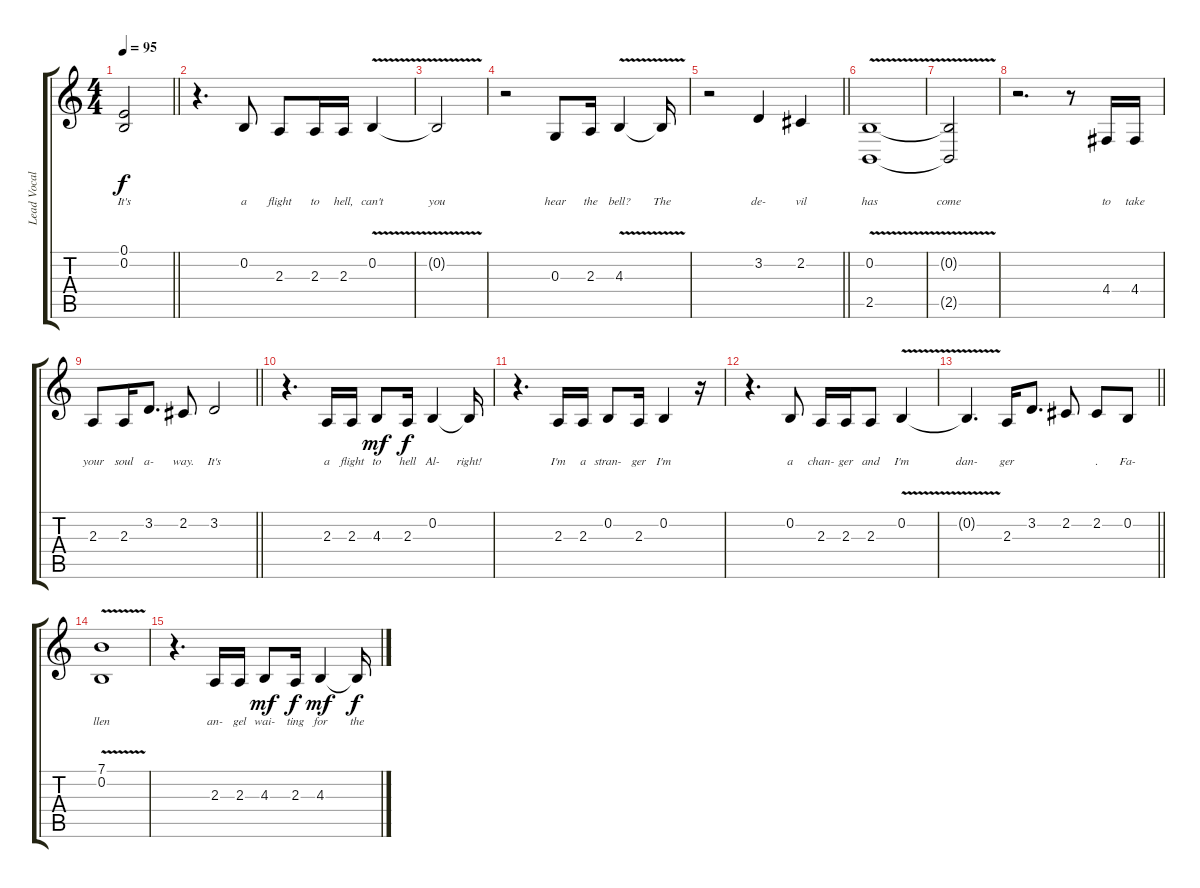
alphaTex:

\track ("Lead Vocals (Tobias Sammet / Jorn Lande)" "Lead Vocal") {instrument violin}
\staff {score tabs}
\tuning (E4 B3 G3 D3 A2 E2) {hide}
\ts (4 4)
\tempo 95
\clef g2
\barLineRight lightlight
\ks c
(0.1 0.2{t}).2{lyrics (0 "It's") lyrics (1 "") lyrics (2 "") lyrics (3 "") lyrics (4 "") dy f} |
r.4{d} 0.2.8{lyrics (0 "a") lyrics (1 "") lyrics (2 "") lyrics (3 "") lyrics (4 "")} 2.3.8{lyrics (0 "flight") lyrics (1 "") lyrics (2 "") lyrics (3 "") lyrics (4 "")} 2.3.16{lyrics (0 "to") lyrics (1 "") lyrics (2 "") lyrics (3 "") lyrics (4 "")} 2.3.16{lyrics (0 "hell,") lyrics (1 "") lyrics (2 "") lyrics (3 "") lyrics (4 "")} 0.2{v}.4{lyrics (0 "can't") lyrics (1 "") lyrics (2 "") lyrics (3 "") lyrics (4 "")} |
0.2{t}.2{lyrics (0 "you") lyrics (1 "") lyrics (2 "") lyrics (3 "") lyrics (4 "")} |
r.2 0.3.8{lyrics (0 "hear") lyrics (1 "") lyrics (2 "") lyrics (3 "") lyrics (4 "")} 2.3.16{lyrics (0 "the") lyrics (1 "") lyrics (2 "") lyrics (3 "") lyrics (4 "")} 4.3{v}.4{lyrics (0 "bell?") lyrics (1 "") lyrics (2 "") lyrics (3 "") lyrics (4 "")} 4.3{t}.16{lyrics (0 "The") lyrics (1 "") lyrics (2 "") lyrics (3 "") lyrics (4 "")} |
\barLineRight lightlight
r.2 3.2.4{lyrics (0 "de-") lyrics (1 "") lyrics (2 "") lyrics (3 "") lyrics (4 "")} 2.2.4{lyrics (0 "vil") lyrics (1 "") lyrics (2 "") lyrics (3 "") lyrics (4 "")} |
(0.2{v} 2.5).1{lyrics (0 "has") lyrics (1 "") lyrics (2 "") lyrics (3 "") lyrics (4 "")} |
(0.2{t} 2.5{t}).2{lyrics (0 "come") lyrics (1 "") lyrics (2 "") lyrics (3 "") lyrics (4 "")} |
r.2{d} r.8 4.4.16{lyrics (0 "to") lyrics (1 "") lyrics (2 "") lyrics (3 "") lyrics (4 "")} 4.4.16{lyrics (0 "take") lyrics (1 "") lyrics (2 "") lyrics (3 "") lyrics (4 "")} |
\barLineRight lightlight
2.3.8{lyrics (0 "your") lyrics (1 "") lyrics (2 "") lyrics (3 "") lyrics (4 "")} 2.3.16{lyrics (0 "soul") lyrics (1 "") lyrics (2 "") lyrics (3 "") lyrics (4 "")} 3.2.8{d lyrics (0 "a-") lyrics (1 "") lyrics (2 "") lyrics (3 "") lyrics (4 "")} 2.2.8{lyrics (0 "way.") lyrics (1 "") lyrics (2 "") lyrics (3 "") lyrics (4 "")} 3.2.2{lyrics (0 "It's") lyrics (1 "") lyrics (2 "") lyrics (3 "") lyrics (4 "")} |
r.4{d} 2.3.16{lyrics (0 "a") lyrics (1 "") lyrics (2 "") lyrics (3 "") lyrics (4 "")} 2.3.16{lyrics (0 "flight") lyrics (1 "") lyrics (2 "") lyrics (3 "") lyrics (4 "")} 4.3.8{lyrics (0 "to") lyrics (1 "") lyrics (2 "") lyrics (3 "") lyrics (4 "") dy mf} 2.3.16{lyrics (0 "hell") lyrics (1 "") lyrics (2 "") lyrics (3 "") lyrics (4 "") dy f} 0.2.4{lyrics (0 "Al-") lyrics (1 "") lyrics (2 "") lyrics (3 "") lyrics (4 "")} 0.2{t}.16{lyrics (0 "right!") lyrics (1 "") lyrics (2 "") lyrics (3 "") lyrics (4 "")} |
r.4{d} 2.3.16{lyrics (0 "I'm") lyrics (1 "") lyrics (2 "") lyrics (3 "") lyrics (4 "")} 2.3.16{lyrics (0 "a") lyrics (1 "") lyrics (2 "") lyrics (3 "") lyrics (4 "")} 0.2.8{lyrics (0 "stran-") lyrics (1 "") lyrics (2 "") lyrics (3 "") lyrics (4 "")} 2.3.16{lyrics (0 "ger") lyrics (1 "") lyrics (2 "") lyrics (3 "") lyrics (4 "")} 0.2.4{lyrics (0 "I'm") lyrics (1 "") lyrics (2 "") lyrics (3 "") lyrics (4 "")} r.16 |
r.4{d} 0.2.8{lyrics (0 "a") lyrics (1 "") lyrics (2 "") lyrics (3 "") lyrics (4 "")} 2.3.16{lyrics (0 "chan-") lyrics (1 "") lyrics (2 "") lyrics (3 "") lyrics (4 "")} 2.3.16{lyrics (0 "ger") lyrics (1 "") lyrics (2 "") lyrics (3 "") lyrics (4 "")} 2.3.8{lyrics (0 "and") lyrics (1 "") lyrics (2 "") lyrics (3 "") lyrics (4 "")} 0.2{v}.4{lyrics (0 "I'm") lyrics (1 "") lyrics (2 "") lyrics (3 "") lyrics (4 "")} |
\barLineRight lightlight
0.2{t}.4{d lyrics (0 "dan-") lyrics (1 "") lyrics (2 "") lyrics (3 "") lyrics (4 "")} 2.3.16{lyrics (0 "ger") lyrics (1 "") lyrics (2 "") lyrics (3 "") lyrics (4 "")} 3.2.8{d lyrics (0 "") lyrics (1 "") lyrics (2 "") lyrics (3 "") lyrics (4 "")} 2.2.8{lyrics (0 "") lyrics (1 "") lyrics (2 "") lyrics (3 "") lyrics (4 "")} 2.2.8{lyrics (0 ".") lyrics (1 "") lyrics (2 "") lyrics (3 "") lyrics (4 "")} 0.2.8{lyrics (0 "Fa-") lyrics (1 "") lyrics (2 "") lyrics (3 "") lyrics (4 "")} |
(7.1{v} 0.2{v}).1{lyrics (0 "llen") lyrics (1 "") lyrics (2 "") lyrics (3 "") lyrics (4 "")} |
r.4{d} 2.3.16{lyrics (0 "an-") lyrics (1 "") lyrics (2 "") lyrics (3 "") lyrics (4 "")} 2.3.16{lyrics (0 "gel") lyrics (1 "") lyrics (2 "") lyrics (3 "") lyrics (4 "")} 4.3.8{lyrics (0 "wai-") lyrics (1 "") lyrics (2 "") lyrics (3 "") lyrics (4 "") dy mf} 2.3.16{lyrics (0 "ting") lyrics (1 "") lyrics (2 "") lyrics (3 "") lyrics (4 "") dy f} 4.3.4{lyrics (0 "for") lyrics (1 "") lyrics (2 "") lyrics (3 "") lyrics (4 "") dy mf} 4.3{t}.16{lyrics (0 "the") lyrics (1 "") lyrics (2 "") lyrics (3 "") lyrics (4 "") dy f}
